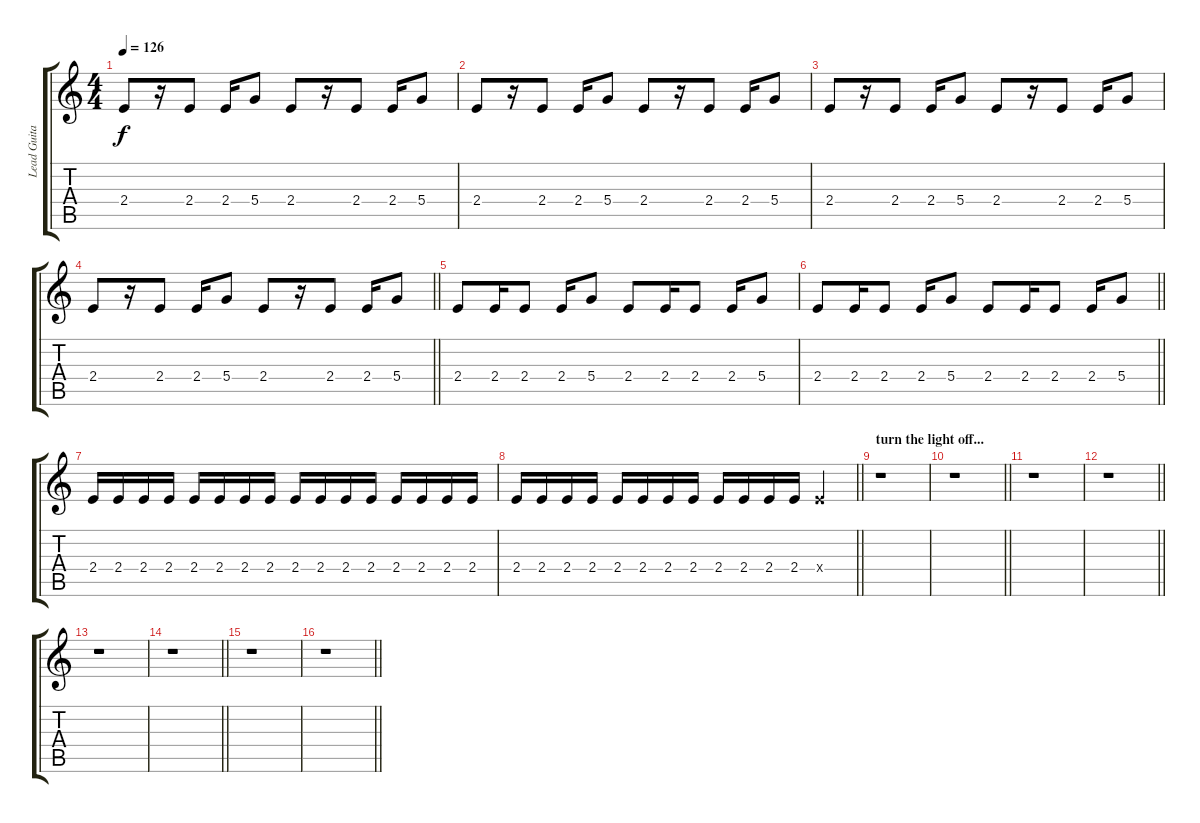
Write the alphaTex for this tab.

\track ("Lead Guitar" "Lead Guita") {instrument electricguitarmuted}
\staff {score tabs}
\tuning (E4 B3 G3 D3 A2 E2) {hide}
\ts (4 4)
\section ("" "")
\tempo 126
\clef g2
\ks c
2.4.8{dy f instrument electricguitarmuted} r.16 2.4.8 2.4.16 5.4.8 2.4.8 r.16 2.4.8 2.4.16 5.4.8 |
2.4.8 r.16 2.4.8 2.4.16 5.4.8 2.4.8 r.16 2.4.8 2.4.16 5.4.8 |
2.4.8 r.16 2.4.8 2.4.16 5.4.8 2.4.8 r.16 2.4.8 2.4.16 5.4.8 |
\barLineRight lightlight
2.4.8 r.16 2.4.8 2.4.16 5.4.8 2.4.8 r.16 2.4.8 2.4.16 5.4.8 |
2.4.8 2.4.16 2.4.8 2.4.16 5.4.8 2.4.8 2.4.16 2.4.8 2.4.16 5.4.8 |
\barLineRight lightlight
2.4.8 2.4.16 2.4.8 2.4.16 5.4.8 2.4.8 2.4.16 2.4.8 2.4.16 5.4.8 |
2.4.16 2.4.16 2.4.16 2.4.16 2.4.16 2.4.16 2.4.16 2.4.16 2.4.16 2.4.16 2.4.16 2.4.16 2.4.16 2.4.16 2.4.16 2.4.16 |
\barLineRight lightlight
2.4.16 2.4.16 2.4.16 2.4.16 2.4.16 2.4.16 2.4.16 2.4.16 2.4.16 2.4.16 2.4.16 2.4.16 2.4{x}.4 |
\section ("" "turn the light off...")
r.1 |
\barLineRight lightlight
r.1 |
r.1 |
\barLineRight lightlight
r.1 |
r.1 |
\barLineRight lightlight
r.1 |
r.1 |
\barLineRight lightlight
r.1
